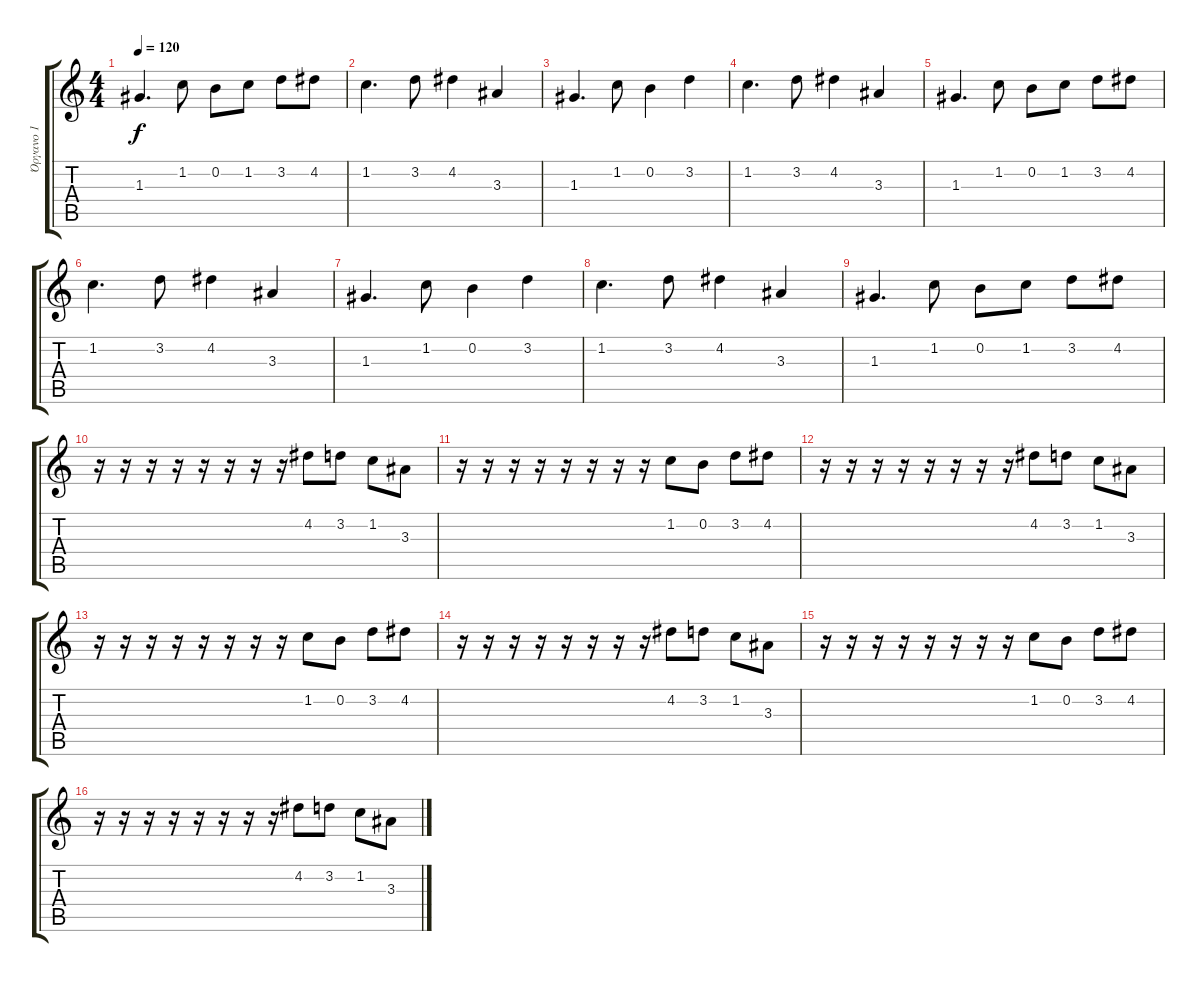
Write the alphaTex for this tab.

\track ("Όργανο 1" "Όργανο 1") {instrument overdrivenguitar}
\staff {score tabs}
\tuning (E4 B3 G3 D3 A2 E2) {hide}
\ts (4 4)
\tempo 120
\clef g2
\ks c
1.3.4{d dy f} 1.2.8 0.2.8 1.2.8 3.2.8 4.2.8 |
1.2.4{d} 3.2.8 4.2.4 3.3.4 |
1.3.4{d} 1.2.8 0.2.4 3.2.4 |
1.2.4{d} 3.2.8 4.2.4 3.3.4 |
1.3.4{d} 1.2.8 0.2.8 1.2.8 3.2.8 4.2.8 |
1.2.4{d} 3.2.8 4.2.4 3.3.4 |
1.3.4{d} 1.2.8 0.2.4 3.2.4 |
1.2.4{d} 3.2.8 4.2.4 3.3.4 |
1.3.4{d} 1.2.8 0.2.8 1.2.8 3.2.8 4.2.8 |
r.16 r.16 r.16 r.16 r.16 r.16 r.16 r.16 4.2.8 3.2.8 1.2.8 3.3.8 |
r.16 r.16 r.16 r.16 r.16 r.16 r.16 r.16 1.2.8 0.2.8 3.2.8 4.2.8 |
r.16 r.16 r.16 r.16 r.16 r.16 r.16 r.16 4.2.8 3.2.8 1.2.8 3.3.8 |
r.16 r.16 r.16 r.16 r.16 r.16 r.16 r.16 1.2.8 0.2.8 3.2.8 4.2.8 |
r.16 r.16 r.16 r.16 r.16 r.16 r.16 r.16 4.2.8 3.2.8 1.2.8 3.3.8 |
r.16 r.16 r.16 r.16 r.16 r.16 r.16 r.16 1.2.8 0.2.8 3.2.8 4.2.8 |
r.16 r.16 r.16 r.16 r.16 r.16 r.16 r.16 4.2.8 3.2.8 1.2.8 3.3.8
